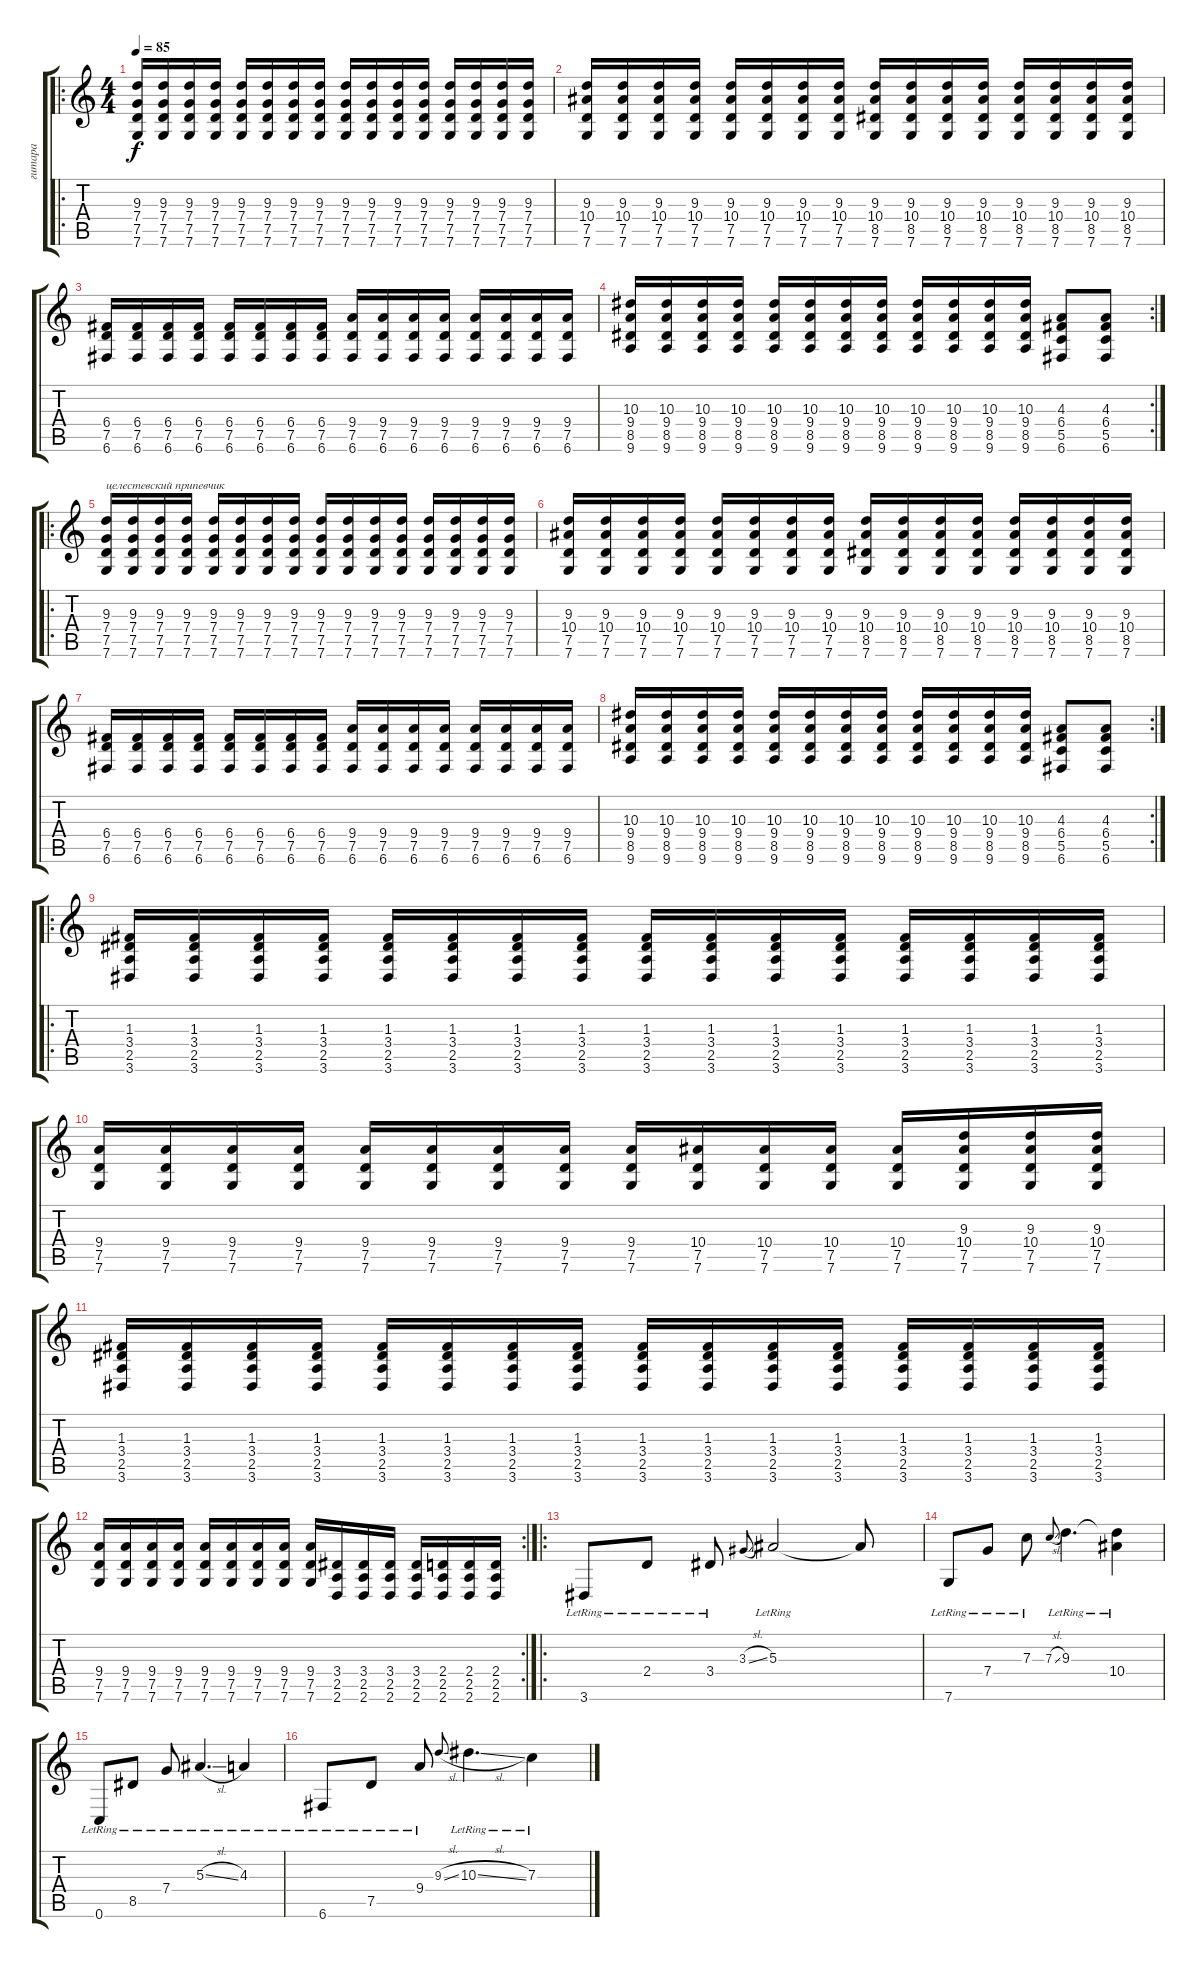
\track ("гитара" "гитара") {instrument electricguitarclean}
\staff {score tabs}
\tuning (D4 A3 F3 C3 G2 C2) {hide}
\ro
\ts (4 4)
\tempo 85
\clef g2
\ks c
(9.3 7.4 7.5 7.6).16{dy f} (9.3 7.4 7.5 7.6).16 (9.3 7.4 7.5 7.6).16 (9.3 7.4 7.5 7.6).16 (9.3 7.4 7.5 7.6).16 (9.3 7.4 7.5 7.6).16 (9.3 7.4 7.5 7.6).16 (9.3 7.4 7.5 7.6).16 (9.3 7.4 7.5 7.6).16 (9.3 7.4 7.5 7.6).16 (9.3 7.4 7.5 7.6).16 (9.3 7.4 7.5 7.6).16 (9.3 7.4 7.5 7.6).16 (9.3 7.4 7.5 7.6).16 (9.3 7.4 7.5 7.6).16 (9.3 7.4 7.5 7.6).16 |
(9.3 10.4 7.5 7.6).16 (9.3 10.4 7.5 7.6).16 (9.3 10.4 7.5 7.6).16 (9.3 10.4 7.5 7.6).16 (9.3 10.4 7.5 7.6).16 (9.3 10.4 7.5 7.6).16 (9.3 10.4 7.5 7.6).16 (9.3 10.4 7.5 7.6).16 (9.3 10.4 8.5 7.6).16 (9.3 10.4 8.5 7.6).16 (9.3 10.4 8.5 7.6).16 (9.3 10.4 8.5 7.6).16 (9.3 10.4 8.5 7.6).16 (9.3 10.4 8.5 7.6).16 (9.3 10.4 8.5 7.6).16 (9.3 10.4 8.5 7.6).16 |
(6.4 7.5 6.6).16 (6.4 7.5 6.6).16 (6.4 7.5 6.6).16 (6.4 7.5 6.6).16 (6.4 7.5 6.6).16 (6.4 7.5 6.6).16 (6.4 7.5 6.6).16 (6.4 7.5 6.6).16 (9.4 7.5 6.6).16 (9.4 7.5 6.6).16 (9.4 7.5 6.6).16 (9.4 7.5 6.6).16 (9.4 7.5 6.6).16 (9.4 7.5 6.6).16 (9.4 7.5 6.6).16 (9.4 7.5 6.6).16 |
\rc 2
(10.3 9.4 8.5 9.6).16 (10.3 9.4 8.5 9.6).16 (10.3 9.4 8.5 9.6).16 (10.3 9.4 8.5 9.6).16 (10.3 9.4 8.5 9.6).16 (10.3 9.4 8.5 9.6).16 (10.3 9.4 8.5 9.6).16 (10.3 9.4 8.5 9.6).16 (10.3 9.4 8.5 9.6).16 (10.3 9.4 8.5 9.6).16 (10.3 9.4 8.5 9.6).16 (10.3 9.4 8.5 9.6).16 (4.3 6.4 5.5 6.6).8 (4.3 6.4 5.5 6.6).8 |
\ro
(9.3 7.4 7.5 7.6).16{txt "целестевский припевчик"} (9.3 7.4 7.5 7.6).16 (9.3 7.4 7.5 7.6).16 (9.3 7.4 7.5 7.6).16 (9.3 7.4 7.5 7.6).16 (9.3 7.4 7.5 7.6).16 (9.3 7.4 7.5 7.6).16 (9.3 7.4 7.5 7.6).16 (9.3 7.4 7.5 7.6).16 (9.3 7.4 7.5 7.6).16 (9.3 7.4 7.5 7.6).16 (9.3 7.4 7.5 7.6).16 (9.3 7.4 7.5 7.6).16 (9.3 7.4 7.5 7.6).16 (9.3 7.4 7.5 7.6).16 (9.3 7.4 7.5 7.6).16 |
(9.3 10.4 7.5 7.6).16 (9.3 10.4 7.5 7.6).16 (9.3 10.4 7.5 7.6).16 (9.3 10.4 7.5 7.6).16 (9.3 10.4 7.5 7.6).16 (9.3 10.4 7.5 7.6).16 (9.3 10.4 7.5 7.6).16 (9.3 10.4 7.5 7.6).16 (9.3 10.4 8.5 7.6).16 (9.3 10.4 8.5 7.6).16 (9.3 10.4 8.5 7.6).16 (9.3 10.4 8.5 7.6).16 (9.3 10.4 8.5 7.6).16 (9.3 10.4 8.5 7.6).16 (9.3 10.4 8.5 7.6).16 (9.3 10.4 8.5 7.6).16 |
(6.4 7.5 6.6).16 (6.4 7.5 6.6).16 (6.4 7.5 6.6).16 (6.4 7.5 6.6).16 (6.4 7.5 6.6).16 (6.4 7.5 6.6).16 (6.4 7.5 6.6).16 (6.4 7.5 6.6).16 (9.4 7.5 6.6).16 (9.4 7.5 6.6).16 (9.4 7.5 6.6).16 (9.4 7.5 6.6).16 (9.4 7.5 6.6).16 (9.4 7.5 6.6).16 (9.4 7.5 6.6).16 (9.4 7.5 6.6).16 |
\rc 2
(10.3 9.4 8.5 9.6).16 (10.3 9.4 8.5 9.6).16 (10.3 9.4 8.5 9.6).16 (10.3 9.4 8.5 9.6).16 (10.3 9.4 8.5 9.6).16 (10.3 9.4 8.5 9.6).16 (10.3 9.4 8.5 9.6).16 (10.3 9.4 8.5 9.6).16 (10.3 9.4 8.5 9.6).16 (10.3 9.4 8.5 9.6).16 (10.3 9.4 8.5 9.6).16 (10.3 9.4 8.5 9.6).16 (4.3 6.4 5.5 6.6).8 (4.3 6.4 5.5 6.6).8 |
\ro
(1.3 3.4 2.5 3.6).16 (1.3 3.4 2.5 3.6).16 (1.3 3.4 2.5 3.6).16 (1.3 3.4 2.5 3.6).16 (1.3 3.4 2.5 3.6).16 (1.3 3.4 2.5 3.6).16 (1.3 3.4 2.5 3.6).16 (1.3 3.4 2.5 3.6).16 (1.3 3.4 2.5 3.6).16 (1.3 3.4 2.5 3.6).16 (1.3 3.4 2.5 3.6).16 (1.3 3.4 2.5 3.6).16 (1.3 3.4 2.5 3.6).16 (1.3 3.4 2.5 3.6).16 (1.3 3.4 2.5 3.6).16 (1.3 3.4 2.5 3.6).16 |
(9.4 7.5 7.6).16 (9.4 7.5 7.6).16 (9.4 7.5 7.6).16 (9.4 7.5 7.6).16 (9.4 7.5 7.6).16 (9.4 7.5 7.6).16 (9.4 7.5 7.6).16 (9.4 7.5 7.6).16 (9.4 7.5 7.6).16 (10.4 7.5 7.6).16 (10.4 7.5 7.6).16 (10.4 7.5 7.6).16 (10.4 7.5 7.6).16 (9.3 10.4 7.5 7.6).16 (9.3 10.4 7.5 7.6).16 (9.3 10.4 7.5 7.6).16 |
(1.3 3.4 2.5 3.6).16 (1.3 3.4 2.5 3.6).16 (1.3 3.4 2.5 3.6).16 (1.3 3.4 2.5 3.6).16 (1.3 3.4 2.5 3.6).16 (1.3 3.4 2.5 3.6).16 (1.3 3.4 2.5 3.6).16 (1.3 3.4 2.5 3.6).16 (1.3 3.4 2.5 3.6).16 (1.3 3.4 2.5 3.6).16 (1.3 3.4 2.5 3.6).16 (1.3 3.4 2.5 3.6).16 (1.3 3.4 2.5 3.6).16 (1.3 3.4 2.5 3.6).16 (1.3 3.4 2.5 3.6).16 (1.3 3.4 2.5 3.6).16 |
\rc 2
(9.4 7.5 7.6).16 (9.4 7.5 7.6).16 (9.4 7.5 7.6).16 (9.4 7.5 7.6).16 (9.4 7.5 7.6).16 (9.4 7.5 7.6).16 (9.4 7.5 7.6).16 (9.4 7.5 7.6).16 (9.4 7.5 7.6).16 (3.4 2.5 2.6).16 (3.4 2.5 2.6).16 (3.4 2.5 2.6).16 (3.4 2.5 2.6).16 (2.4 2.5 2.6).16 (2.4 2.5 2.6).16 (2.4 2.5 2.6).16 |
\ro
3.6{lr}.8{instrument electricguitarclean} 2.4{lr}.8 3.4{lr}.8 3.3{sl}.8{gr onbeat} 5.3{lr}.2 5.3{t}.8 |
7.6{lr}.8 7.4{lr}.8 7.3{lr}.8 7.3{sl}.8{gr onbeat} 9.3{lr}.4{d} (9.3{t} 10.4{lr}).4 |
0.6{lr}.8 8.5{lr}.8 7.4{lr}.8 5.3{sl lr}.4{d} 4.3{lr}.4 |
6.6{lr}.8 7.5{lr}.8 9.4{lr}.8 9.3{sl}.8{gr onbeat} 10.3{sl lr}.4{d} 7.3{lr}.4
